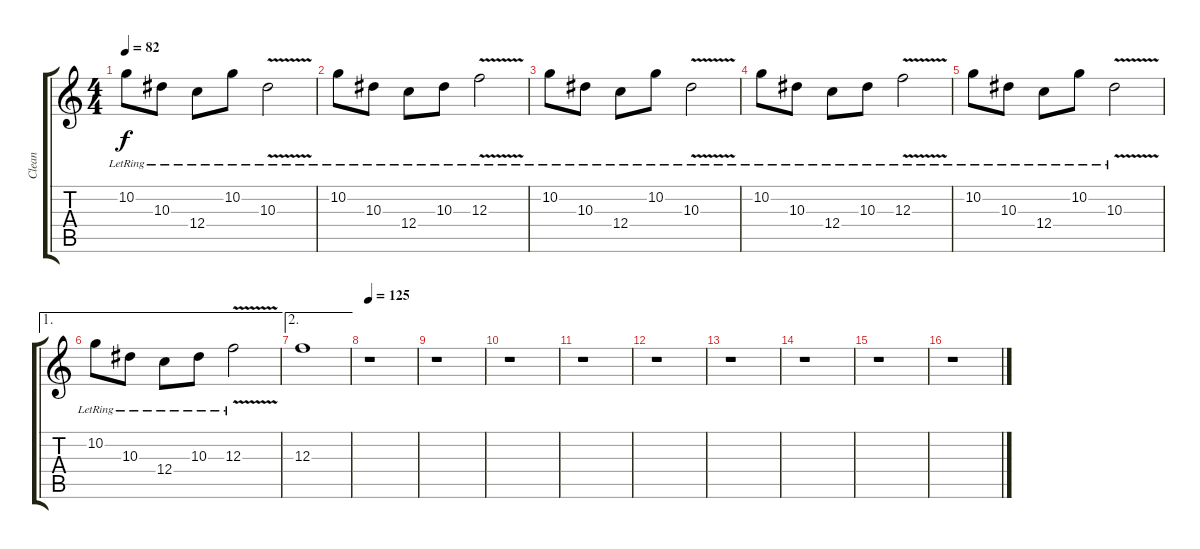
\track ("Clean" "Clean") {instrument electricguitarjazz}
\staff {score tabs}
\tuning (D4 A3 F3 C3 G2 C2) {hide}
\ts (4 4)
\tempo 82
\clef g2
\ks c
10.2{lr}.8{dy f} 10.3{lr}.8 12.4{lr}.8 10.2{lr}.8 10.3{v lr}.2 |
10.2{lr}.8 10.3{lr}.8 12.4{lr}.8 10.3{lr}.8 12.3{v lr}.2 |
10.2{lr}.8 10.3{lr}.8 12.4{lr}.8 10.2{lr}.8 10.3{v lr}.2 |
10.2{lr}.8 10.3{lr}.8 12.4{lr}.8 10.3{lr}.8 12.3{v lr}.2 |
10.2{lr}.8 10.3{lr}.8 12.4{lr}.8 10.2{lr}.8 10.3{v lr}.2 |
\ae 1
10.2{lr}.8 10.3{lr}.8 12.4{lr}.8 10.3{lr}.8 12.3{v lr}.2 |
\ae 2
12.3.1 |
\tempo 125
r.1 |
r.1 |
r.1 |
r.1 |
r.1 |
r.1 |
r.1 |
r.1 |
r.1
